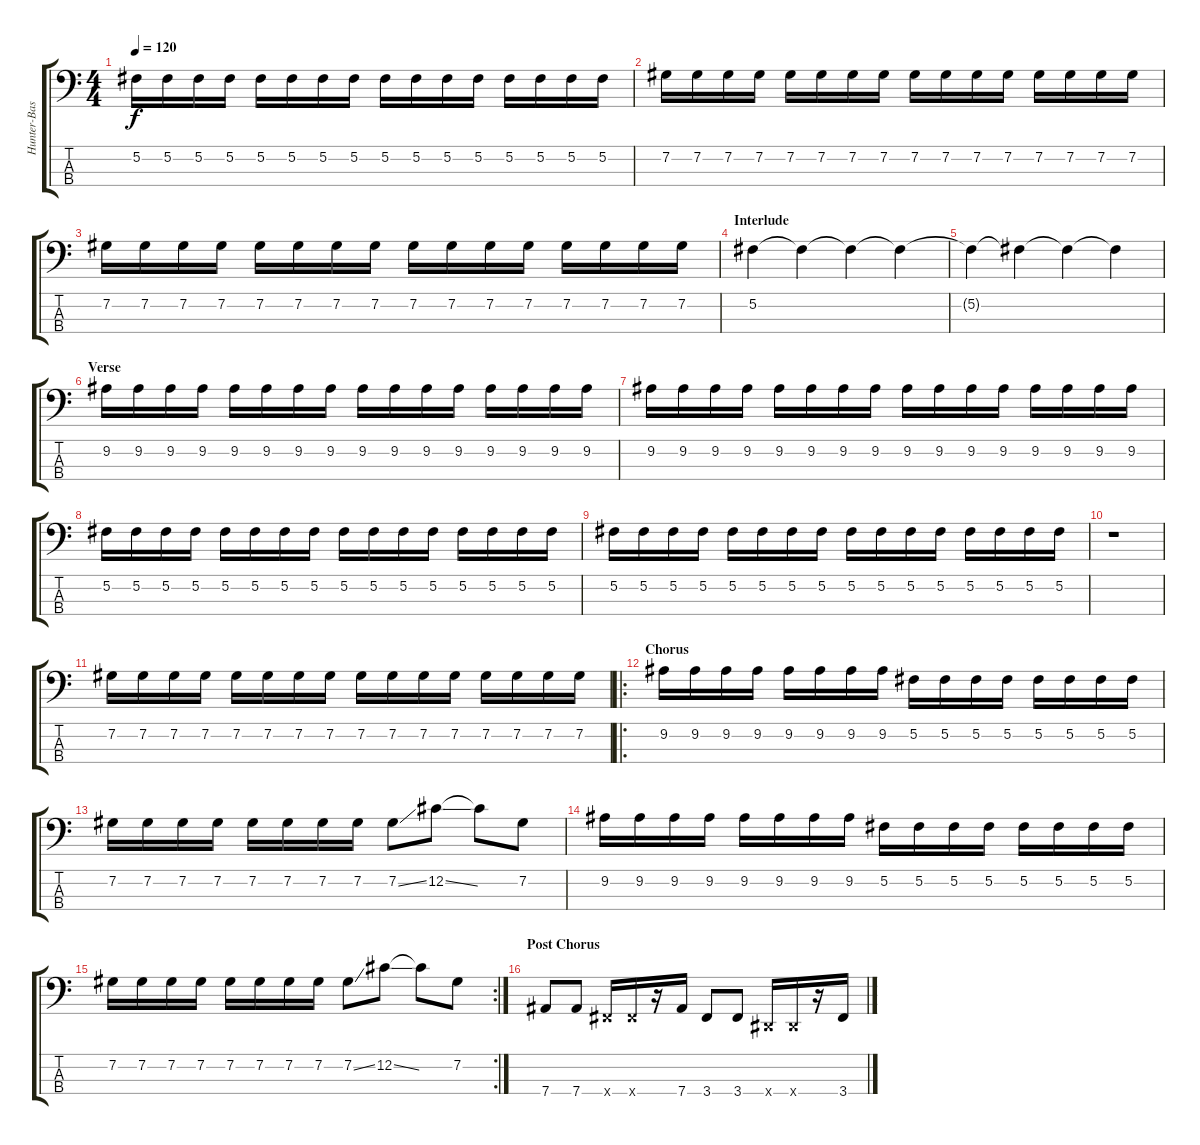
\track ("Hunter-Bass" "Hunter-Bas") {instrument electricbasspick}
\staff {score tabs}
\tuning (Gb2 Db2 Ab1 Eb1) {hide}
\ts (4 4)
\tempo 120
\clef f4
\ks c
5.2.16{dy f} 5.2.16 5.2.16 5.2.16 5.2.16 5.2.16 5.2.16 5.2.16 5.2.16 5.2.16 5.2.16 5.2.16 5.2.16 5.2.16 5.2.16 5.2.16 |
7.2.16 7.2.16 7.2.16 7.2.16 7.2.16 7.2.16 7.2.16 7.2.16 7.2.16 7.2.16 7.2.16 7.2.16 7.2.16 7.2.16 7.2.16 7.2.16 |
7.2.16 7.2.16 7.2.16 7.2.16 7.2.16 7.2.16 7.2.16 7.2.16 7.2.16 7.2.16 7.2.16 7.2.16 7.2.16 7.2.16 7.2.16 7.2.16 |
\section ("" "Interlude")
5.2.4 5.2{t}.4 5.2{t}.4 5.2{t}.4 |
5.2{t}.4 5.2{t}.4 5.2{t}.4 5.2{t}.4 |
\section ("" "Verse")
9.2.16 9.2.16 9.2.16 9.2.16 9.2.16 9.2.16 9.2.16 9.2.16 9.2.16 9.2.16 9.2.16 9.2.16 9.2.16 9.2.16 9.2.16 9.2.16 |
9.2.16 9.2.16 9.2.16 9.2.16 9.2.16 9.2.16 9.2.16 9.2.16 9.2.16 9.2.16 9.2.16 9.2.16 9.2.16 9.2.16 9.2.16 9.2.16 |
5.2.16 5.2.16 5.2.16 5.2.16 5.2.16 5.2.16 5.2.16 5.2.16 5.2.16 5.2.16 5.2.16 5.2.16 5.2.16 5.2.16 5.2.16 5.2.16 |
5.2.16 5.2.16 5.2.16 5.2.16 5.2.16 5.2.16 5.2.16 5.2.16 5.2.16 5.2.16 5.2.16 5.2.16 5.2.16 5.2.16 5.2.16 5.2.16 |
r.1 |
7.2.16 7.2.16 7.2.16 7.2.16 7.2.16 7.2.16 7.2.16 7.2.16 7.2.16 7.2.16 7.2.16 7.2.16 7.2.16 7.2.16 7.2.16 7.2.16 |
\ro
\section ("" "Chorus")
9.2.16 9.2.16 9.2.16 9.2.16 9.2.16 9.2.16 9.2.16 9.2.16 5.2.16 5.2.16 5.2.16 5.2.16 5.2.16 5.2.16 5.2.16 5.2.16 |
7.2.16 7.2.16 7.2.16 7.2.16 7.2.16 7.2.16 7.2.16 7.2.16 7.2{ss}.8 12.2{ss}.8 12.2{t}.8 7.2.8 |
9.2.16 9.2.16 9.2.16 9.2.16 9.2.16 9.2.16 9.2.16 9.2.16 5.2.16 5.2.16 5.2.16 5.2.16 5.2.16 5.2.16 5.2.16 5.2.16 |
\rc 2
7.2.16 7.2.16 7.2.16 7.2.16 7.2.16 7.2.16 7.2.16 7.2.16 7.2{ss}.8 12.2{ss}.8 12.2{t}.8 7.2.8 |
\section ("" "Post Chorus")
7.4.8 7.4.8 3.4{x}.16 3.4{x}.16 r.16 7.4.16 3.4.8 3.4.8 0.4{x}.16 0.4{x}.16 r.16 3.4.16
